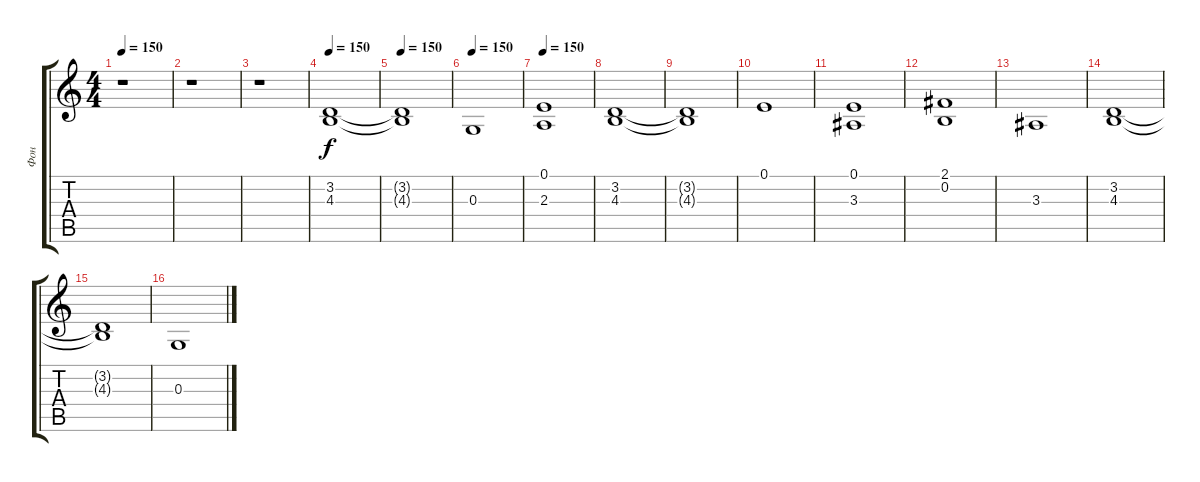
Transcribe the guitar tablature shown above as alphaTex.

\track ("Фон" "Фон") {instrument pad2warm}
\staff {score tabs}
\tuning (E4 B3 G3 D3 A2 E2) {hide}
\ts (4 4)
\tempo 150
\clef g2
\ks c
r.1{dy f} |
r.1 |
r.1 |
\tempo 150
(3.2 4.3).1 |
\tempo 150
(3.2{t} 4.3{t}).1 |
\tempo 150
0.3.1 |
\tempo 150
(0.1 2.3).1 |
(3.2 4.3).1 |
(3.2{t} 4.3{t}).1 |
0.1.1 |
(0.1 3.3).1 |
(2.1 0.2).1 |
3.3.1 |
(3.2 4.3).1 |
(3.2{t} 4.3{t}).1 |
0.3.1
